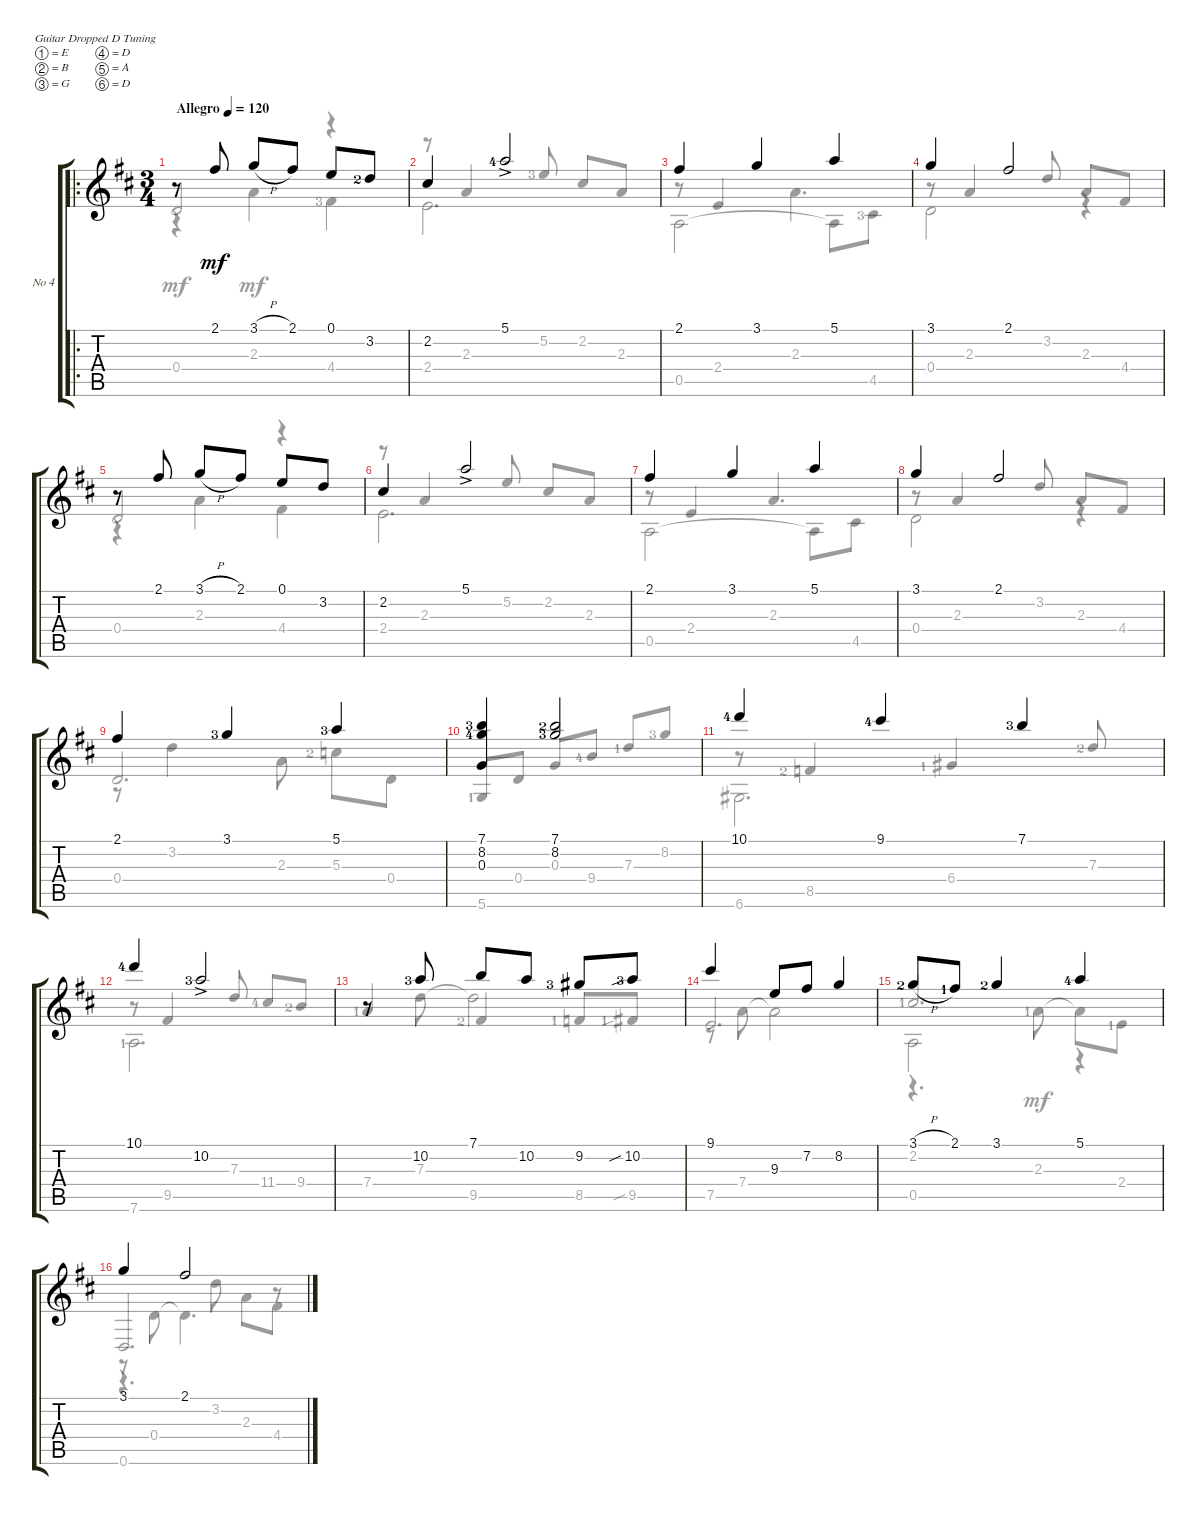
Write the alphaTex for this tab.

\defaultSystemsLayout 4
\bracketExtendMode groupsimilarinstruments
\firstSystemTrackNameOrientation horizontal
\otherSystemsTrackNameOrientation horizontal
\track ("Nylon Guitar" "No 4") {instrument acousticguitarsteel}
\staff {score tabs}
\tuning (E4 B3 G3 D3 A2 D2)
\voice
\ro
\ts (3 4)
\ac
\tempo (120 "Allegro")
\clef g2
\ks d
r.8{dy mf instrument acousticguitarsteel} 2.1.8 3.1{h}.8 2.1.8 0.1.8 3.2{lf 3}.8 |
2.2.4 5.1{ac lf 5}.2 |
2.1.4 3.1.4 5.1.4 |
3.1.4 2.1.2 |
r.8 2.1.8 3.1{h}.8 2.1.8 0.1.8 3.2.8 |
2.2.4 5.1{ac}.2 |
2.1.4 3.1.4 5.1.4 |
3.1.4 2.1.2 |
2.1.4 3.1{lf 4}.4 5.1{lf 4}.4 |
(7.1{lf 4} 8.2{lf 5} 0.3).4 (7.1{lf 3} 8.2{lf 4}).2 |
10.1{lf 5}.4 9.1{lf 5}.4 7.1{lf 4}.4 |
10.1{lf 5}.4 10.2{ac lf 4}.2 |
r.8 10.2{lf 4}.8 7.1.8 10.2.8 9.2{lf 4}.8 10.2{sib lf 4}.8 |
9.1.4 9.3.8 7.2.8 8.2.4 |
3.1{h lf 3}.8 2.1{lf 2}.8 3.1{lf 3}.4 5.1{lf 5}.4 |
3.1.4 2.1.2
\voice
\clef g2
\ottava regular
\simile none
\ks d
0.4.2{dy mf beam invert} r.4{beam invert} |
r.8{beam invert} 2.3.4{beam invert} 5.2{lf 4}.8{beam invert} 2.2.8{beam invert} 2.3.8 |
r.8{beam invert} 2.4.4{beam invert} 2.3.4{d} |
r.8{beam invert} 2.3.4{beam invert} 3.2.8{beam invert} 2.3.8{beam invert} 4.4.8{beam invert} |
0.4.2{beam invert} r.4 |
r.8{beam invert} 2.3.4 5.2.8{beam invert} 2.2.8{beam invert} 2.3.8{beam invert} |
r.8{beam invert} 2.4.4{beam invert} 2.3.4{d beam invert} |
r.8{beam invert} 2.3.4{beam invert} 3.2.8{beam invert} 2.3.8{beam invert} 4.4.8 |
0.4.2{d beam invert} |
|
r.8{beam invert} 8.5{lf 3}.4{beam invert} 6.4{lf 2}.4{beam invert} 7.3{lf 3}.8{beam invert} |
r.8 9.5.4{beam invert} 7.3.8{beam invert} 11.4{lf 5}.8{beam invert} 9.4{lf 3}.8 |
7.4{lf 2}.4{beam invert} 9.5{lf 3}.4{beam invert} 8.5{lf 2}.8{beam invert} 9.5{sib lf 2}.8 |
7.5.2{d beam invert} |
2.2{lf 2}.2{d beam invert} |
0.6.2{d beam invert}
\voice
\clef g2
\ottava regular
\simile none
\ks d
r.4{dy mf} 2.3.4 4.4{lf 4}.4 |
2.4.2{d} |
0.5.2 0.5{t}.8 4.5{lf 4}.8 |
0.4.2 r.4 |
r.4 2.3.4 4.4.4 |
2.4.2{d} |
0.5.2 0.5{t}.8 4.5.8 |
0.4.2 r.4 |
r.8 3.2.4 2.3.8 5.3{lf 3}.8 0.4.8 |
5.6{lf 2}.8{beam invert} 0.4.8 0.3.8{beam invert} 9.4{lf 5}.8 7.3{lf 2}.8{beam invert} 8.2{lf 4}.8 |
6.6.2{d} |
7.6{lf 2}.2{d} |
r.8 7.3.8 7.3{t}.2 |
r.8 7.4.8 7.4{t}.2 |
0.5.2 r.4 |
r.8 0.4.8 0.4{t}.4{d} r.8
\voice
\clef g2
\ottava regular
\simile none
\ks d
|
|
|
|
|
|
|
|
|
|
|
|
|
|
r.4{d} 2.3{lf 2}.8 2.3{t}.8 2.4{lf 2}.8 |
r.4{d} 3.2.8 2.3.8 4.4.8
